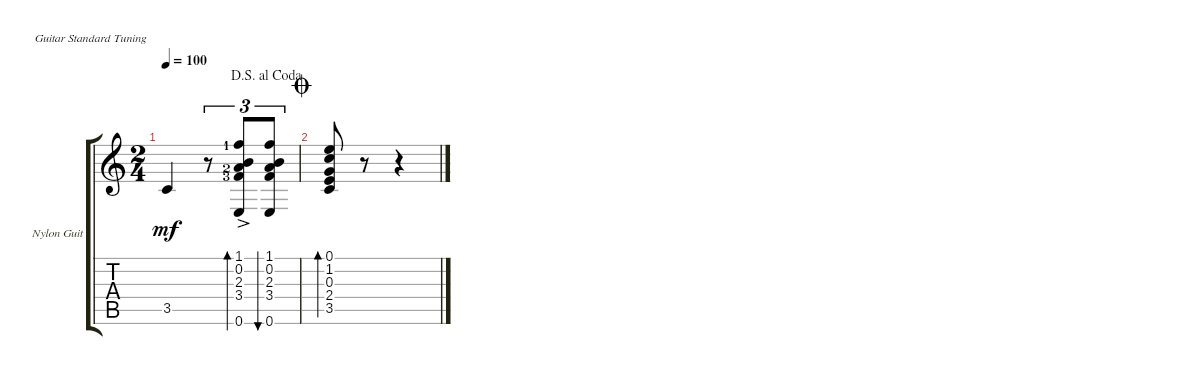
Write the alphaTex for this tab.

\defaultSystemsLayout 4
\bracketExtendMode groupsimilarinstruments
\firstSystemTrackNameOrientation horizontal
\otherSystemsTrackNameOrientation horizontal
\track ("Nylon Guitar" "Nylon Guit") {instrument acousticguitarsteel}
\staff {score tabs}
\tuning (E4 B3 G3 D3 A2 E2)
\ts (2 4)
\jump dalsegnoalcoda
\tempo 100
\clef g2
\ks c
3.5.4{dy mf} r.8{tu (3 2)} (0.6{ac} 1.1{ac lf 2} 0.2{ac} 2.3{ac lf 3} 3.4{ac lf 4}).8{tu (3 2) bd 114} (3.4 2.3 0.2 1.1 0.6).8{tu (3 2) bu 114} |
\jump coda
(0.1 1.2 0.3 2.4 3.5).8{bd 114} r.8 r.4
